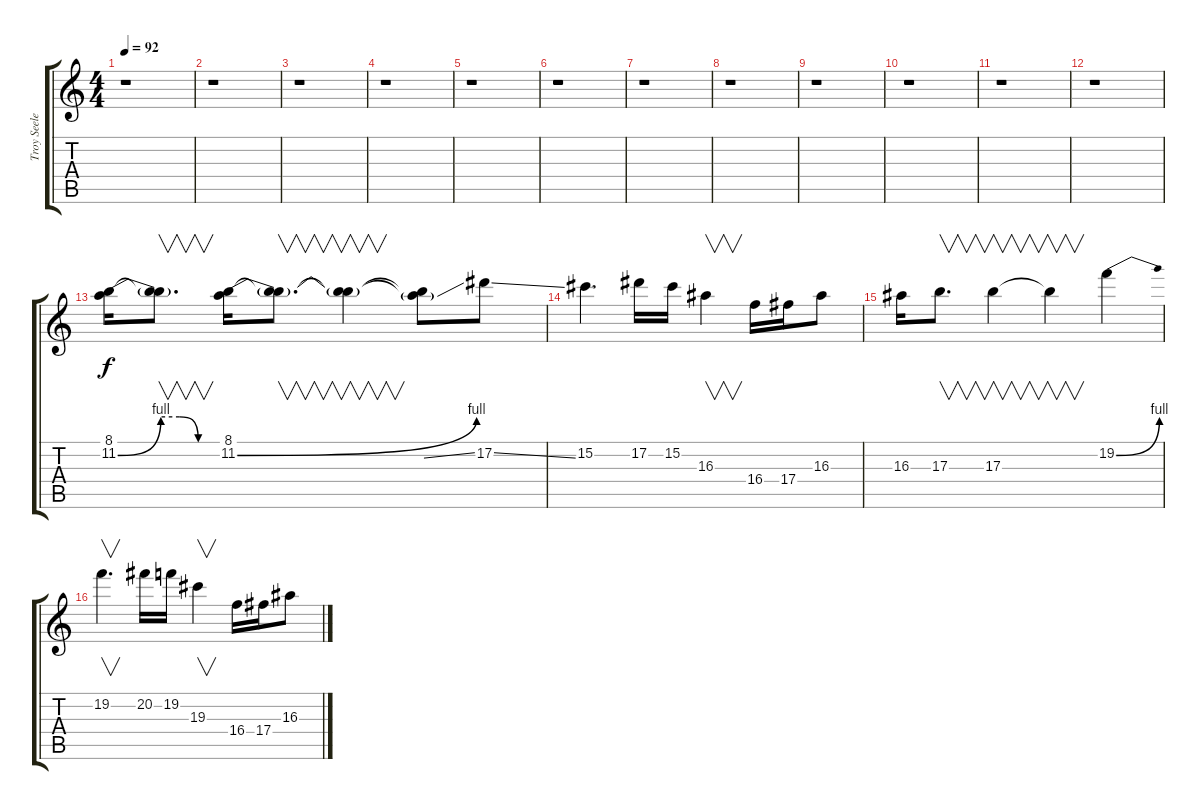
\track ("Troy Seele (Over-Dub)" "Troy Seele") {instrument distortionguitar}
\staff {score tabs}
\tuning (Eb4 Bb3 Gb3 Db3 Ab2 Eb2) {hide}
\ts (4 4)
\tempo 92
\clef g2
\ks c
r.1{dy f} |
r.1 |
r.1 |
r.1 |
r.1 |
r.1 |
r.1 |
r.1 |
r.1 |
r.1 |
r.1 |
r.1 |
(8.1 11.2{be (bend 0 0 60 4)}).16 (8.1{t} 11.2{be (custom 0 4 20 4 40 0 60 0) t}).8{v d} (8.1 11.2{be (bend 0 0 60 4)}).16 (8.1{t} 11.2{t}).8{v d} (8.1{t} 11.2{t}).4{v} (8.1{t} 11.2{ss t}).8 17.2{ss}.8 |
15.2.4{d} 17.2.16 15.2.16 16.3.4{v} 16.4.16 17.4.16 16.3.8 |
16.3.16 17.3.8{v d} 17.3.4{v} 17.3{t}.4{v} 19.2{be (bend 0 0 60 4)}.4 |
19.2.4{v d} 20.2.16 19.2.16 19.3.4{v} 16.4.16 17.4.16 16.3.8
